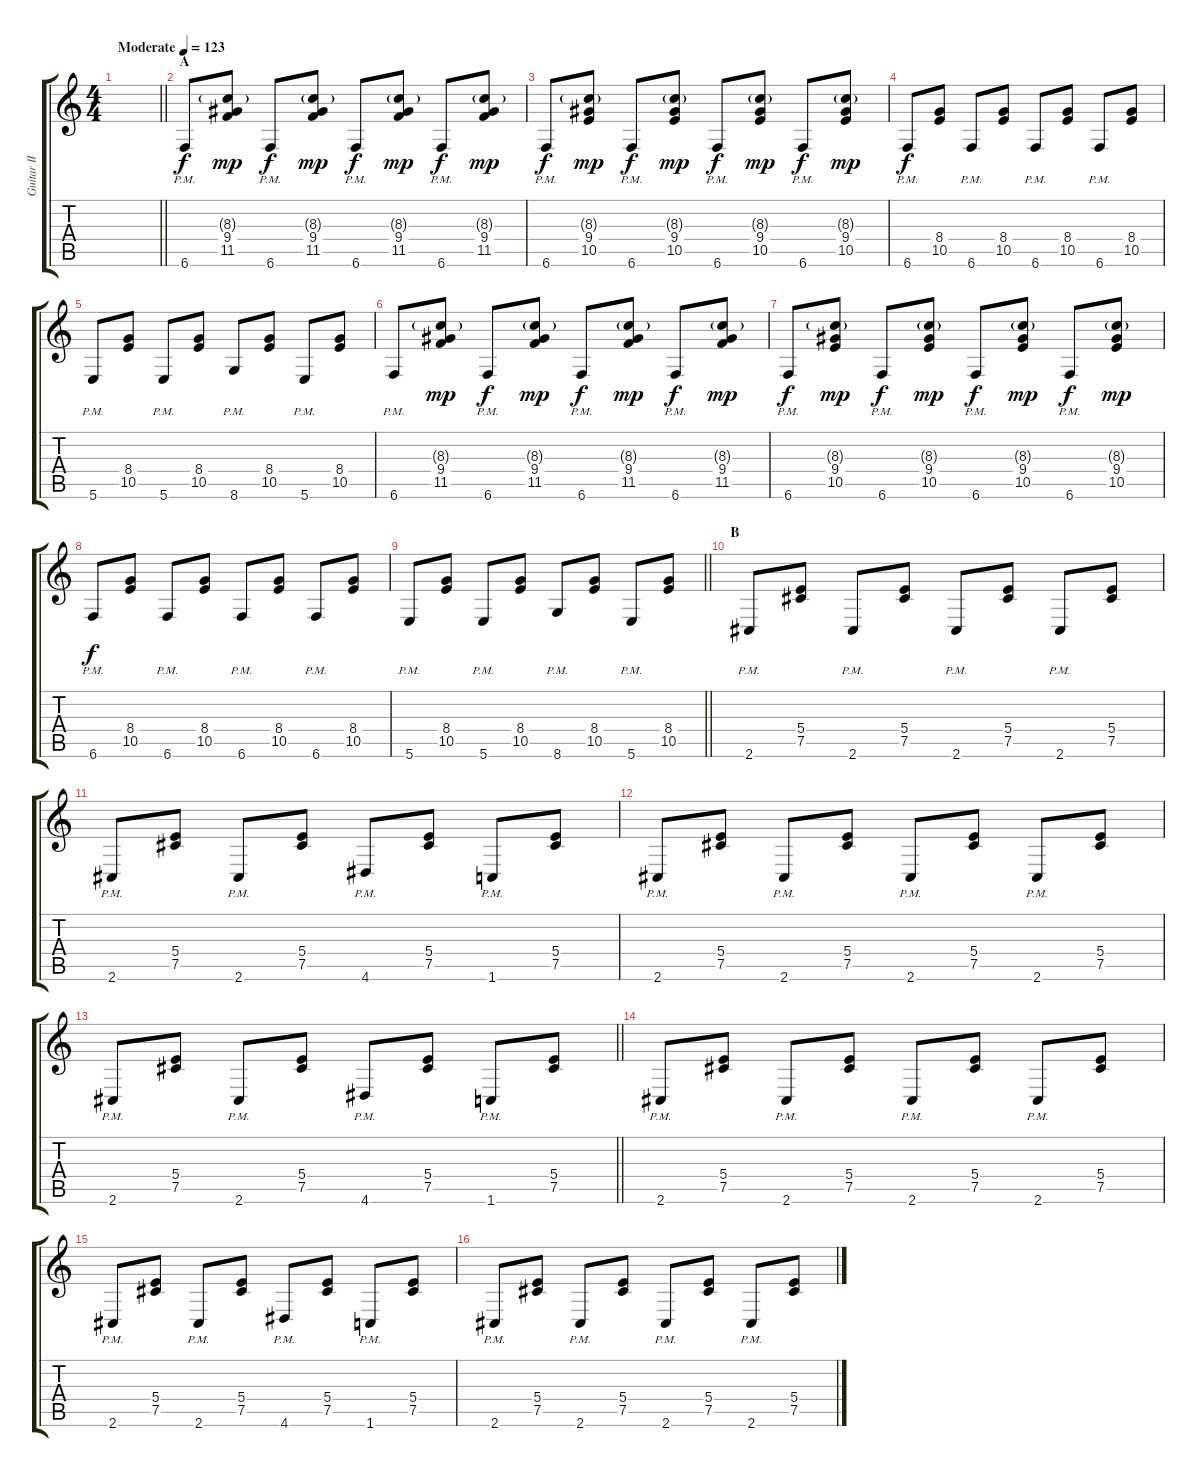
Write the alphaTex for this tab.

\track ("Guitar II" "Guitar II") {instrument distortionguitar}
\staff {score tabs}
\tuning (Db4 Ab3 E3 B2 Gb2 B1) {hide}
\ts (4 4)
\tempo (123 "Moderate")
\clef g2
\barLineRight lightlight
\ks c
|
\section ("" "A")
6.6{pm}.8 (8.3{g} 9.4 11.5).8{dy mp} 6.6{pm}.8{dy f} (8.3{g} 9.4 11.5).8{dy mp} 6.6{pm}.8{dy f} (8.3{g} 9.4 11.5).8{dy mp} 6.6{pm}.8{dy f} (8.3{g} 9.4 11.5).8{dy mp} |
6.6{pm}.8{dy f} (8.3{g} 9.4 10.5).8{dy mp} 6.6{pm}.8{dy f} (8.3{g} 9.4 10.5).8{dy mp} 6.6{pm}.8{dy f} (8.3{g} 9.4 10.5).8{dy mp} 6.6{pm}.8{dy f} (8.3{g} 9.4 10.5).8{dy mp} |
6.6{pm}.8{dy f} (8.4 10.5).8 6.6{pm}.8 (8.4 10.5).8 6.6{pm}.8 (8.4 10.5).8 6.6{pm}.8 (8.4 10.5).8 |
5.6{pm}.8 (8.4 10.5).8 5.6{pm}.8 (8.4 10.5).8 8.6{pm}.8 (8.4 10.5).8 5.6{pm}.8 (8.4 10.5).8 |
6.6{pm}.8 (8.3{g} 9.4 11.5).8{dy mp} 6.6{pm}.8{dy f} (8.3{g} 9.4 11.5).8{dy mp} 6.6{pm}.8{dy f} (8.3{g} 9.4 11.5).8{dy mp} 6.6{pm}.8{dy f} (8.3{g} 9.4 11.5).8{dy mp} |
6.6{pm}.8{dy f} (8.3{g} 9.4 10.5).8{dy mp} 6.6{pm}.8{dy f} (8.3{g} 9.4 10.5).8{dy mp} 6.6{pm}.8{dy f} (8.3{g} 9.4 10.5).8{dy mp} 6.6{pm}.8{dy f} (8.3{g} 9.4 10.5).8{dy mp} |
6.6{pm}.8{dy f} (8.4 10.5).8 6.6{pm}.8 (8.4 10.5).8 6.6{pm}.8 (8.4 10.5).8 6.6{pm}.8 (8.4 10.5).8 |
\barLineRight lightlight
5.6{pm}.8 (8.4 10.5).8 5.6{pm}.8 (8.4 10.5).8 8.6{pm}.8 (8.4 10.5).8 5.6{pm}.8 (8.4 10.5).8 |
\section ("" "B")
2.6{pm}.8 (5.4 7.5).8 2.6{pm}.8 (5.4 7.5).8 2.6{pm}.8 (5.4 7.5).8 2.6{pm}.8 (5.4 7.5).8 |
2.6{pm}.8 (5.4 7.5).8 2.6{pm}.8 (5.4 7.5).8 4.6{pm}.8 (5.4 7.5).8 1.6{pm}.8 (5.4 7.5).8 |
2.6{pm}.8 (5.4 7.5).8 2.6{pm}.8 (5.4 7.5).8 2.6{pm}.8 (5.4 7.5).8 2.6{pm}.8 (5.4 7.5).8 |
\barLineRight lightlight
2.6{pm}.8 (5.4 7.5).8 2.6{pm}.8 (5.4 7.5).8 4.6{pm}.8 (5.4 7.5).8 1.6{pm}.8 (5.4 7.5).8 |
2.6{pm}.8 (5.4 7.5).8 2.6{pm}.8 (5.4 7.5).8 2.6{pm}.8 (5.4 7.5).8 2.6{pm}.8 (5.4 7.5).8 |
2.6{pm}.8 (5.4 7.5).8 2.6{pm}.8 (5.4 7.5).8 4.6{pm}.8 (5.4 7.5).8 1.6{pm}.8 (5.4 7.5).8 |
2.6{pm}.8 (5.4 7.5).8 2.6{pm}.8 (5.4 7.5).8 2.6{pm}.8 (5.4 7.5).8 2.6{pm}.8 (5.4 7.5).8
